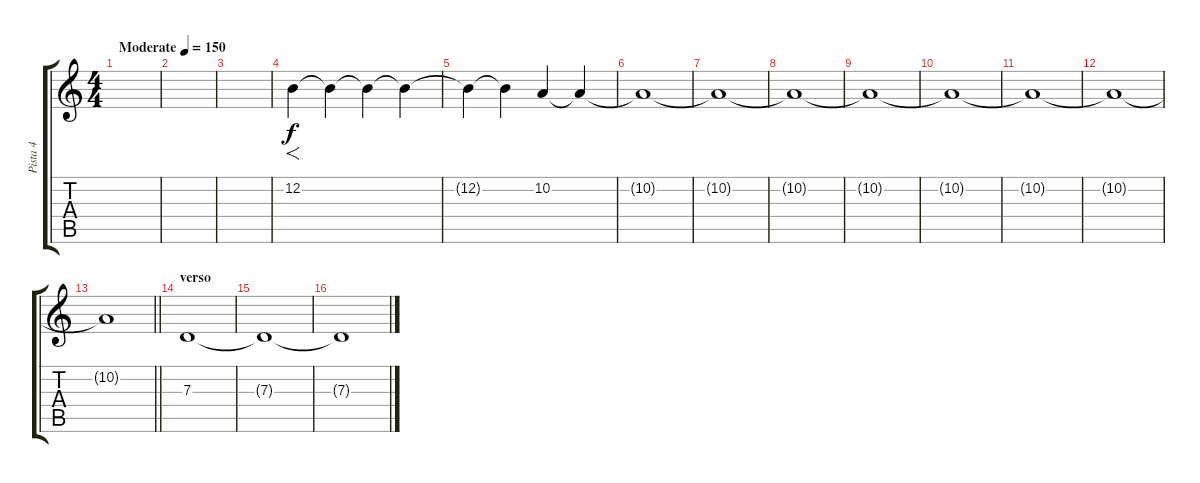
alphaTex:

\track ("Pista 4" "Pista 4") {instrument pad4choir}
\staff {score tabs}
\tuning (E4 B3 G3 D3 A2 E2) {hide}
\ts (4 4)
\tempo (150 "Moderate")
\clef g2
\ks c
|
|
|
12.2.4{f} 12.2{t}.4 12.2{t}.4 12.2{t}.4 |
12.2{t}.4 12.2{t}.4 10.2.4{volume 8} 10.2{t}.4 |
10.2{t}.1 |
10.2{t}.1 |
10.2{t}.1 |
10.2{t}.1 |
10.2{t}.1 |
10.2{t}.1 |
10.2{t}.1 |
\barLineRight lightlight
10.2{t}.1 |
\section ("" "verso")
7.3.1{volume 10} |
7.3{t}.1 |
7.3{t}.1
